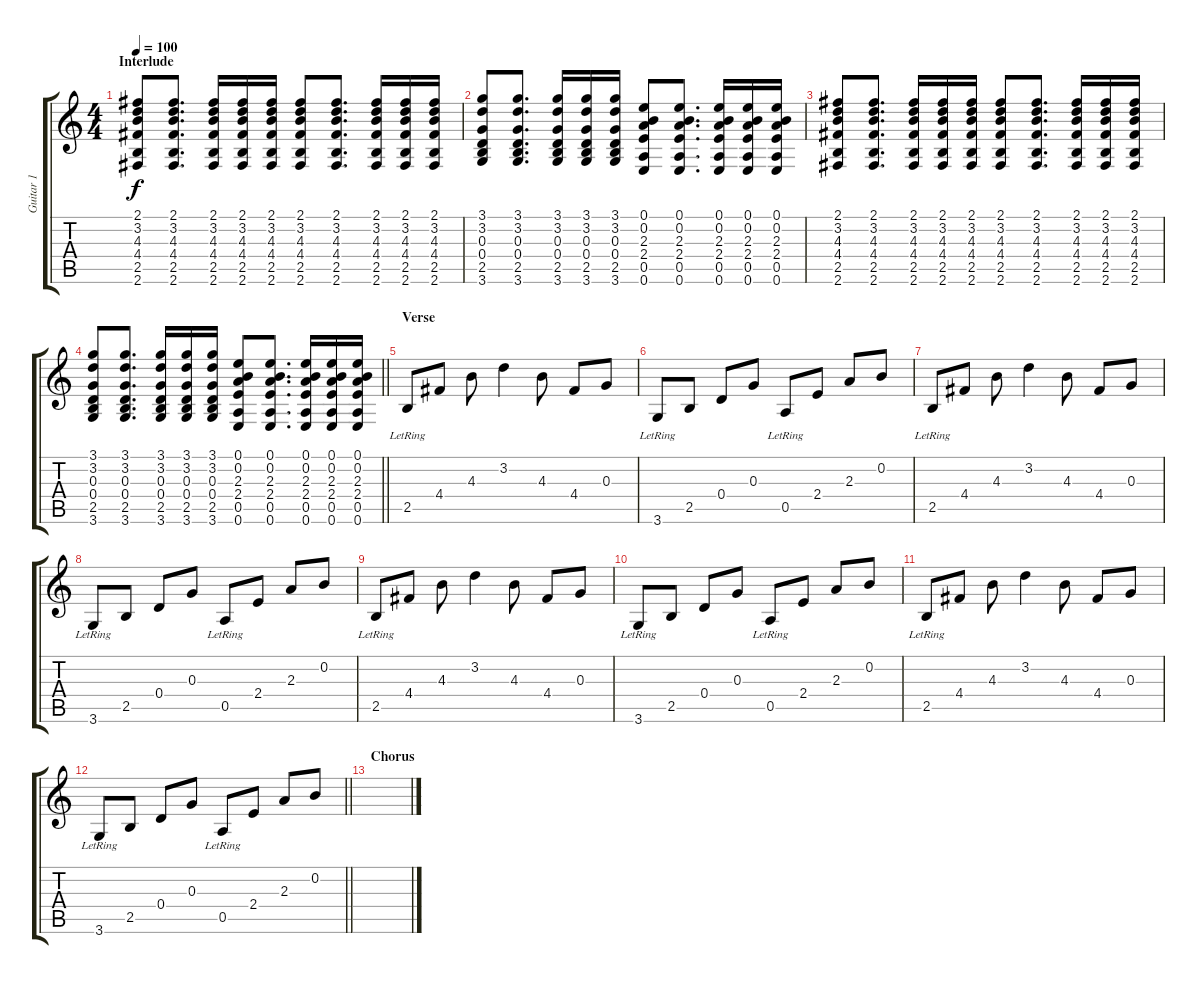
\track ("Guitar 1" "Guitar 1") {instrument acousticguitarsteel}
\staff {score tabs}
\tuning (E4 B3 G3 D3 A2 E2) {hide}
\ts (4 4)
\section ("" "Interlude")
\tempo 100
\clef g2
\ks c
(2.1 3.2 4.3 4.4 2.5 2.6).8{dy f} (2.1 3.2 4.3 4.4 2.5 2.6).8{d} (2.1 3.2 4.3 4.4 2.5 2.6).16 (2.1 3.2 4.3 4.4 2.5 2.6).16 (2.1 3.2 4.3 4.4 2.5 2.6).16 (2.1 3.2 4.3 4.4 2.5 2.6).8 (2.1 3.2 4.3 4.4 2.5 2.6).8{d} (2.1 3.2 4.3 4.4 2.5 2.6).16 (2.1 3.2 4.3 4.4 2.5 2.6).16 (2.1 3.2 4.3 4.4 2.5 2.6).16 |
(3.1 3.2 0.3 0.4 2.5 3.6).8 (3.1 3.2 0.3 0.4 2.5 3.6).8{d} (3.1 3.2 0.3 0.4 2.5 3.6).16 (3.1 3.2 0.3 0.4 2.5 3.6).16 (3.1 3.2 0.3 0.4 2.5 3.6).16 (0.1 0.2 2.3 2.4 0.5 0.6).8 (0.1 0.2 2.3 2.4 0.5 0.6).8{d} (0.1 0.2 2.3 2.4 0.5 0.6).16 (0.1 0.2 2.3 2.4 0.5 0.6).16 (0.1 0.2 2.3 2.4 0.5 0.6).16 |
(2.1 3.2 4.3 4.4 2.5 2.6).8 (2.1 3.2 4.3 4.4 2.5 2.6).8{d} (2.1 3.2 4.3 4.4 2.5 2.6).16 (2.1 3.2 4.3 4.4 2.5 2.6).16 (2.1 3.2 4.3 4.4 2.5 2.6).16 (2.1 3.2 4.3 4.4 2.5 2.6).8 (2.1 3.2 4.3 4.4 2.5 2.6).8{d} (2.1 3.2 4.3 4.4 2.5 2.6).16 (2.1 3.2 4.3 4.4 2.5 2.6).16 (2.1 3.2 4.3 4.4 2.5 2.6).16 |
\barLineRight lightlight
(3.1 3.2 0.3 0.4 2.5 3.6).8 (3.1 3.2 0.3 0.4 2.5 3.6).8{d} (3.1 3.2 0.3 0.4 2.5 3.6).16 (3.1 3.2 0.3 0.4 2.5 3.6).16 (3.1 3.2 0.3 0.4 2.5 3.6).16 (0.1 0.2 2.3 2.4 0.5 0.6).8 (0.1 0.2 2.3 2.4 0.5 0.6).8{d} (0.1 0.2 2.3 2.4 0.5 0.6).16 (0.1 0.2 2.3 2.4 0.5 0.6).16 (0.1 0.2 2.3 2.4 0.5 0.6).16 |
\section ("" "Verse")
2.5{lr}.8 4.4.8 4.3.8 3.2.4 4.3.8 4.4.8 0.3.8 |
3.6{lr}.8 2.5.8 0.4.8 0.3.8 0.5{lr}.8 2.4.8 2.3.8 0.2.8 |
2.5{lr}.8 4.4.8 4.3.8 3.2.4 4.3.8 4.4.8 0.3.8 |
3.6{lr}.8 2.5.8 0.4.8 0.3.8 0.5{lr}.8 2.4.8 2.3.8 0.2.8 |
2.5{lr}.8 4.4.8 4.3.8 3.2.4 4.3.8 4.4.8 0.3.8 |
3.6{lr}.8 2.5.8 0.4.8 0.3.8 0.5{lr}.8 2.4.8 2.3.8 0.2.8 |
2.5{lr}.8 4.4.8 4.3.8 3.2.4 4.3.8 4.4.8 0.3.8 |
\barLineRight lightlight
3.6{lr}.8 2.5.8 0.4.8 0.3.8 0.5{lr}.8 2.4.8 2.3.8 0.2.8 |
\section ("" "Chorus")
